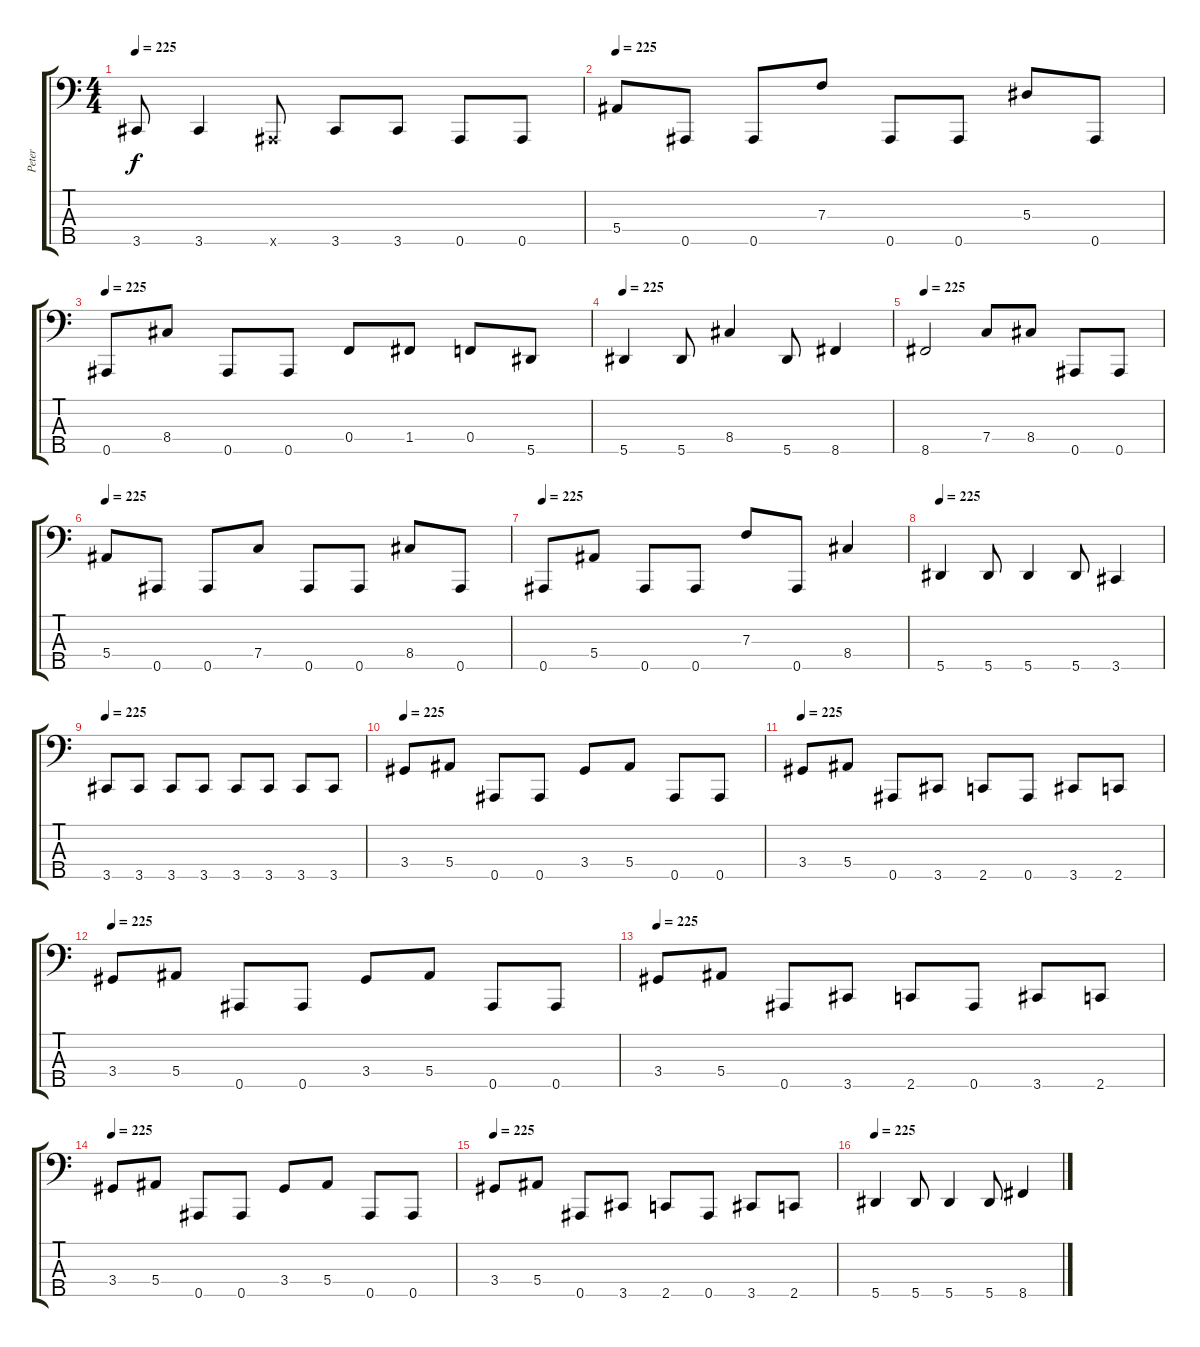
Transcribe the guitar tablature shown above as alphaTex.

\track ("Peter" "Peter") {instrument electricbasspick}
\staff {score tabs}
\tuning (G2 Eb2 Bb1 F1 Bb0) {hide}
\ts (4 4)
\tempo 225
\clef f4
\ks c
3.5.8{dy f} 3.5.4 0.5{x}.8 3.5.8 3.5.8 0.5.8 0.5.8 |
\tempo 225
5.4.8 0.5.8 0.5.8 7.3.8 0.5.8 0.5.8 5.3.8 0.5.8 |
\tempo 225
0.5.8 8.4.8 0.5.8 0.5.8 0.4.8 1.4.8 0.4.8 5.5.8 |
\tempo 225
5.5.4 5.5.8 8.4.4 5.5.8 8.5.4 |
\tempo 225
8.5.2 7.4.8 8.4.8 0.5.8 0.5.8 |
\tempo 225
5.4.8 0.5.8 0.5.8 7.4.8 0.5.8 0.5.8 8.4.8 0.5.8 |
\tempo 225
0.5.8 5.4.8 0.5.8 0.5.8 7.3.8 0.5.8 8.4.4 |
\tempo 225
5.5.4 5.5.8 5.5.4 5.5.8 3.5.4 |
\tempo 225
3.5.8 3.5.8 3.5.8 3.5.8 3.5.8 3.5.8 3.5.8 3.5.8 |
\tempo 225
3.4.8 5.4.8 0.5.8 0.5.8 3.4.8 5.4.8 0.5.8 0.5.8 |
\tempo 225
3.4.8 5.4.8 0.5.8 3.5.8 2.5.8 0.5.8 3.5.8 2.5.8 |
\tempo 225
3.4.8 5.4.8 0.5.8 0.5.8 3.4.8 5.4.8 0.5.8 0.5.8 |
\tempo 225
3.4.8 5.4.8 0.5.8 3.5.8 2.5.8 0.5.8 3.5.8 2.5.8 |
\tempo 225
3.4.8 5.4.8 0.5.8 0.5.8 3.4.8 5.4.8 0.5.8 0.5.8 |
\tempo 225
3.4.8 5.4.8 0.5.8 3.5.8 2.5.8 0.5.8 3.5.8 2.5.8 |
\tempo 225
5.5.4 5.5.8 5.5.4 5.5.8 8.5.4
